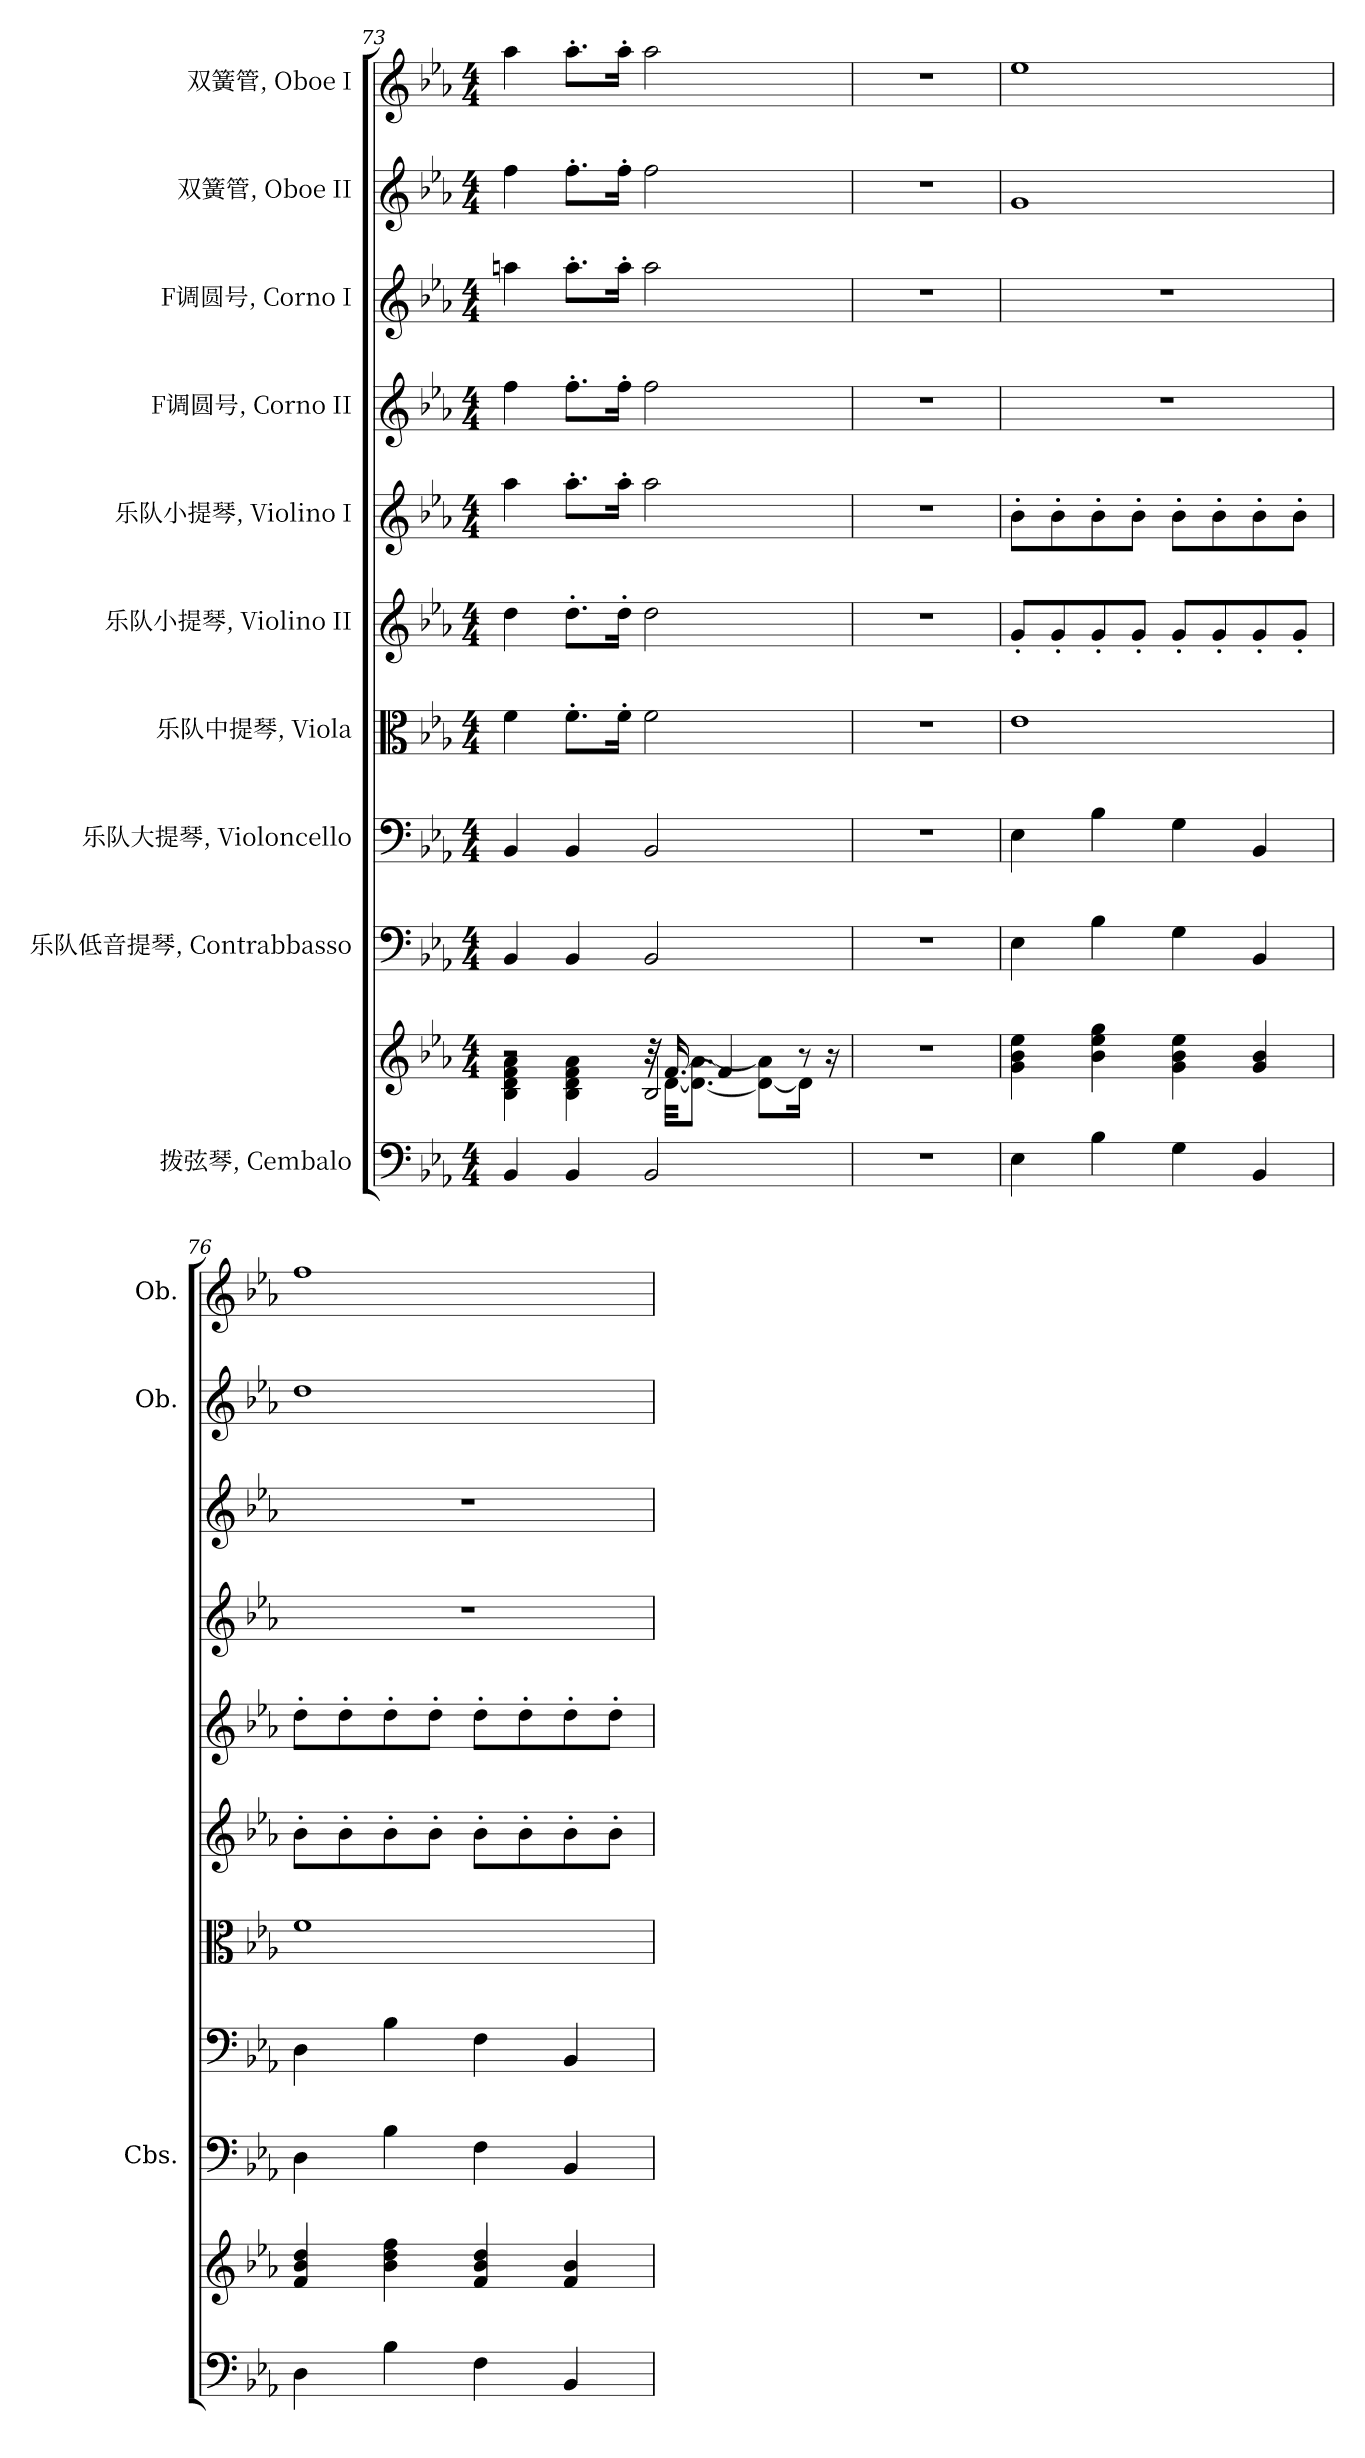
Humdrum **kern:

**kern	**kern	**kern	**kern	**kern	**kern	**kern	**kern	**kern	**kern	**kern
*part10	*part10	*part9	*part8	*part7	*part6	*part5	*part4	*part3	*part2	*part1
*staff11	*staff10	*staff9	*staff8	*staff7	*staff6	*staff5	*staff4	*staff3	*staff2	*staff1
*I"拨弦琴, Cembalo	*	*I"乐队低音提琴, Contrabbasso	*I"乐队大提琴, Violoncello	*I"乐队中提琴, Viola	*I"乐队小提琴, Violino II	*I"乐队小提琴, Violino I	*I"F调圆号, Corno II	*I"F调圆号, Corno I	*I"双簧管, Oboe II	*I"双簧管, Oboe I
*	*	*I'Cbs.	*	*	*	*	*	*	*I'Ob.	*I'Ob.
*clefF4	*clefG2	*clefF4	*clefF4	*clefC3	*clefG2	*clefG2	*clefG2	*clefG2	*clefG2	*clefG2
*	*	*ITrd7c12	*	*	*	*	*ITrd4c7	*ITrd4c7	*	*
*k[b-e-a-]	*k[b-e-a-]	*k[b-e-a-]	*k[b-e-a-]	*k[b-e-a-]	*k[b-e-a-]	*k[b-e-a-]	*k[b-e-a-d-]	*k[b-e-a-d-]	*k[b-e-a-]	*k[b-e-a-]
*M4/4	*M4/4	*M4/4	*M4/4	*M4/4	*M4/4	*M4/4	*M4/4	*M4/4	*M4/4	*M4/4
=73	=73	=73	=73	=73	=73	=73	=73	=73	=73	=73
*	*^	*	*	*	*	*	*	*	*	*
*	*	*^	*	*	*	*	*	*	*	*	*
4BB-/	2r	4B-\ 4d\ 4f\ 4a-\	2r	4BBB-/	4BB-/	4f\	4dd\	4aa-\	4b-\	4ddn\	4ff\	4aa-\
*	*	*	*	*	*	*	*	*	*	*	*	*MM127
4BB-/	.	4B-\ 4d\ 4f\ 4a-\	.	4BBB-/	4BB-/	8.f'\L	8.dd'\L	8.aa-'\L	8.b-'\L	8.dd'\L	8.ff'\L	8.aa-'\L
.	.	.	.	.	.	16f'\Jk	16dd'\Jk	16aa-'\Jk	16b-'\Jk	16dd'\Jk	16ff'\Jk	16aa-'\Jk
*	*	*	*	*	*	*	*	*	*	*	*	*MM122
2BB-/	32r	32r	2B-/	2BBB-/	2BB-/	2f\	2dd\	2aa-\	2b-\	2dd\	2ff\	2aa-\
.	[16.f/	[32d\KKL	.	.	.	.	.	.	.	.	.	.
.	.	8.d\_ [8.a-\J	.	.	.	.	.	.	.	.	.	.
.	4f/]	.	.	.	.	.	.	.	.	.	.	.
.	.	8d\_ 8a-\]L	.	.	.	.	.	.	.	.	.	.
.	8r	16d\Jk]	.	.	.	.	.	.	.	.	.	.
.	.	16r	.	.	.	.	.	.	.	.	.	.
*	*v	*v	*v	*	*	*	*	*	*	*	*	*
=74	=74	=74	=74	=74	=74	=74	=74	=74	=74	=74
*	*	*	*	*	*	*	*	*	*	*MM132
1r	1r	1r	1r	1r	1r	1r	1r	1r	1r	1r
=75	=75	=75	=75	=75	=75	=75	=75	=75	=75	=75
4E-\	4g\ 4b-\ 4ee-\	4EE-\	4E-\	1e-	8g'/L	8b-'\L	1r	1r	1g	1ee-
.	.	.	.	.	8g'/	8b-'\	.	.	.	.
4B-\	4b-\ 4ee-\ 4gg\	4BB-\	4B-\	.	8g'/	8b-'\	.	.	.	.
.	.	.	.	.	8g'/J	8b-'\J	.	.	.	.
4G\	4g\ 4b-\ 4ee-\	4GG\	4G\	.	8g'/L	8b-'\L	.	.	.	.
.	.	.	.	.	8g'/	8b-'\	.	.	.	.
4BB-/	4g/ 4b-/	4BBB-/	4BB-/	.	8g'/	8b-'\	.	.	.	.
.	.	.	.	.	8g'/J	8b-'\J	.	.	.	.
!!LO:PB:g=z
=76	=76	=76	=76	=76	=76	=76	=76	=76	=76	=76
4D\	4f/ 4b-/ 4dd/	4DD\	4D\	1f	8b-'\L	8dd'\L	1r	1r	1dd	1ff
.	.	.	.	.	8b-'\	8dd'\	.	.	.	.
4B-\	4b-\ 4dd\ 4ff\	4BB-\	4B-\	.	8b-'\	8dd'\	.	.	.	.
.	.	.	.	.	8b-'\J	8dd'\J	.	.	.	.
4F\	4f/ 4b-/ 4dd/	4FF\	4F\	.	8b-'\L	8dd'\L	.	.	.	.
.	.	.	.	.	8b-'\	8dd'\	.	.	.	.
4BB-/	4f/ 4b-/	4BBB-/	4BB-/	.	8b-'\	8dd'\	.	.	.	.
.	.	.	.	.	8b-'\J	8dd'\J	.	.	.	.
=	=	=	=	=	=	=	=	=	=	=
*-	*-	*-	*-	*-	*-	*-	*-	*-	*-	*-
